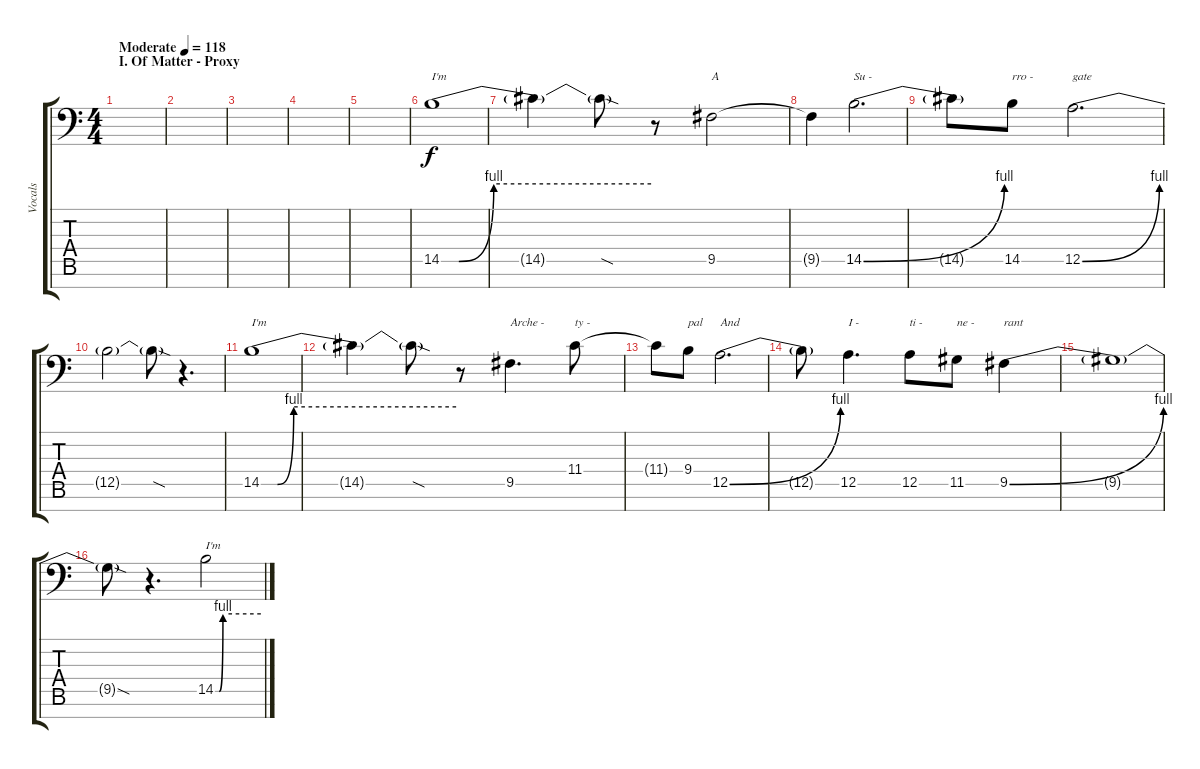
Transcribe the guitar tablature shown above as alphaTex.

\track ("Vocals" "Vocals") {instrument bassoon}
\staff {score tabs}
\tuning (D4 A3 E3 D3 A2 E2 A1) {hide}
\ts (4 4)
\section ("" "I. Of Matter - Proxy")
\tempo (118 "Moderate")
\clef f4
\ks c
|
|
|
|
|
14.5{be (custom 0 0 5 0 15 4 60 4)}.1{txt "I'm"} |
14.5{t}.4 14.5{sod t}.8 r.8 9.5.2{txt "A"} |
9.5{t}.4 14.5{be (bend 0 0 60 4)}.2{d txt "Su - "} |
14.5{t}.8 14.5.8{txt "rro - "} 12.5{be (bend 0 0 60 4)}.2{d txt "gate"} |
12.5{t}.2 12.5{sod t}.8 r.4{d} |
14.5{be (custom 0 0 5 0 10 4 60 4)}.1{txt "I'm"} |
14.5{t}.4 14.5{sod t}.8 r.8 9.5.4{d txt "Arche - "} 11.4.8{txt "ty - "} |
11.4{t}.8 9.4.8{txt "pal"} 12.5{be (bend 0 0 60 4)}.2{d txt "And"} |
12.5{t}.8 12.5.4{d txt "I - "} 12.5.8{txt "ti - "} 11.5.8{txt "ne - "} 9.5{be (bend 0 0 60 4)}.4{txt "rant"} |
9.5{t}.1 |
9.5{sod t}.8 r.4{d} 14.5{be (custom 0 0 5 0 10 4 60 4)}.2{txt "I'm"}
